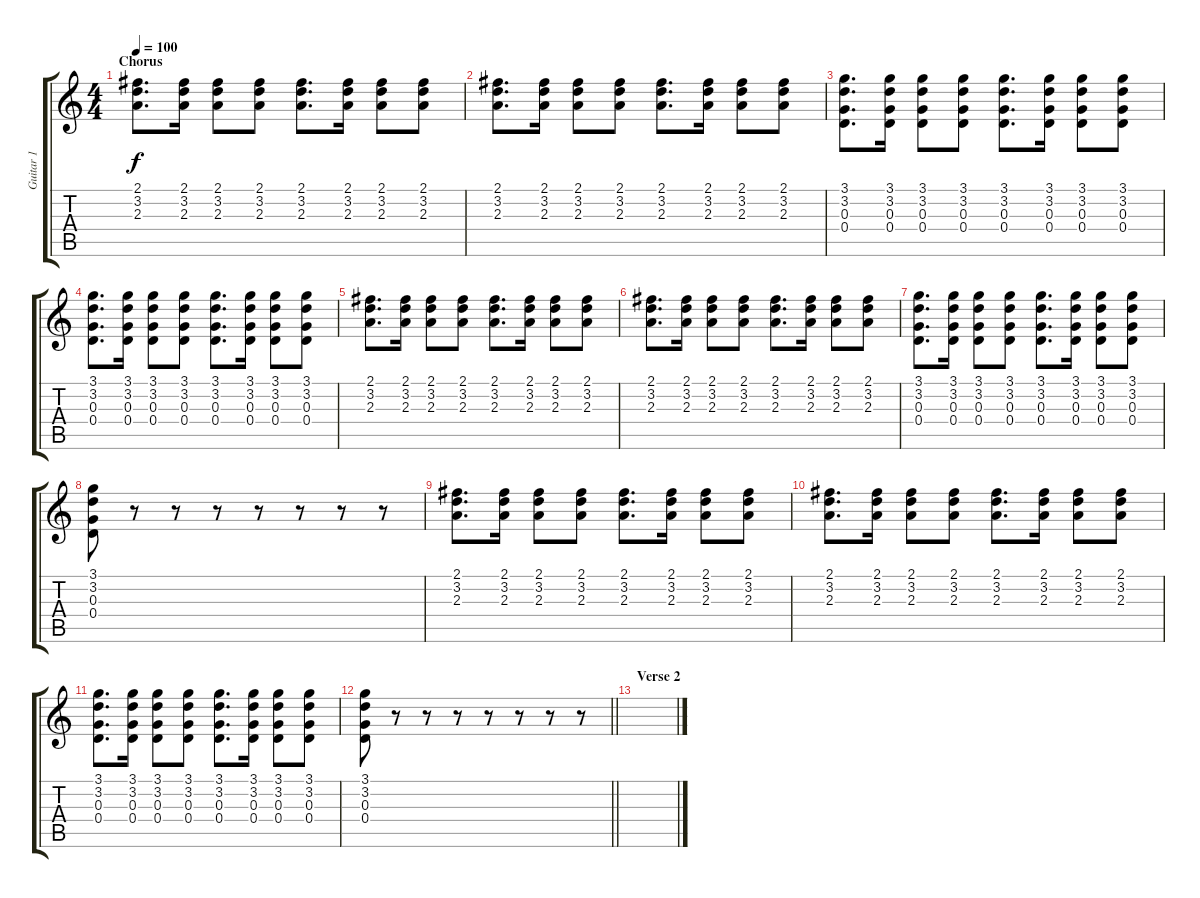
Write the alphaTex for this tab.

\track ("Guitar 1" "Guitar 1") {instrument distortionguitar}
\staff {score tabs}
\tuning (E4 B3 G3 D3 A2 E2) {hide}
\ts (4 4)
\section ("" "Chorus")
\tempo 100
\clef g2
\ks c
(2.1 3.2 2.3).8{d dy f} (2.1 3.2 2.3).16 (2.1 3.2 2.3).8 (2.1 3.2 2.3).8 (2.1 3.2 2.3).8{d} (2.1 3.2 2.3).16 (2.1 3.2 2.3).8 (2.1 3.2 2.3).8 |
(2.1 3.2 2.3).8{d} (2.1 3.2 2.3).16 (2.1 3.2 2.3).8 (2.1 3.2 2.3).8 (2.1 3.2 2.3).8{d} (2.1 3.2 2.3).16 (2.1 3.2 2.3).8 (2.1 3.2 2.3).8 |
(3.1 3.2 0.3 0.4).8{d} (3.1 3.2 0.3 0.4).16 (3.1 3.2 0.3 0.4).8 (3.1 3.2 0.3 0.4).8 (3.1 3.2 0.3 0.4).8{d} (3.1 3.2 0.3 0.4).16 (3.1 3.2 0.3 0.4).8 (3.1 3.2 0.3 0.4).8 |
(3.1 3.2 0.3 0.4).8{d} (3.1 3.2 0.3 0.4).16 (3.1 3.2 0.3 0.4).8 (3.1 3.2 0.3 0.4).8 (3.1 3.2 0.3 0.4).8{d} (3.1 3.2 0.3 0.4).16 (3.1 3.2 0.3 0.4).8 (3.1 3.2 0.3 0.4).8 |
(2.1 3.2 2.3).8{d} (2.1 3.2 2.3).16 (2.1 3.2 2.3).8 (2.1 3.2 2.3).8 (2.1 3.2 2.3).8{d} (2.1 3.2 2.3).16 (2.1 3.2 2.3).8 (2.1 3.2 2.3).8 |
(2.1 3.2 2.3).8{d} (2.1 3.2 2.3).16 (2.1 3.2 2.3).8 (2.1 3.2 2.3).8 (2.1 3.2 2.3).8{d} (2.1 3.2 2.3).16 (2.1 3.2 2.3).8 (2.1 3.2 2.3).8 |
(3.1 3.2 0.3 0.4).8{d} (3.1 3.2 0.3 0.4).16 (3.1 3.2 0.3 0.4).8 (3.1 3.2 0.3 0.4).8 (3.1 3.2 0.3 0.4).8{d} (3.1 3.2 0.3 0.4).16 (3.1 3.2 0.3 0.4).8 (3.1 3.2 0.3 0.4).8 |
(3.1 3.2 0.3 0.4).8 r.8 r.8 r.8 r.8 r.8 r.8 r.8 |
(2.1 3.2 2.3).8{d} (2.1 3.2 2.3).16 (2.1 3.2 2.3).8 (2.1 3.2 2.3).8 (2.1 3.2 2.3).8{d} (2.1 3.2 2.3).16 (2.1 3.2 2.3).8 (2.1 3.2 2.3).8 |
(2.1 3.2 2.3).8{d} (2.1 3.2 2.3).16 (2.1 3.2 2.3).8 (2.1 3.2 2.3).8 (2.1 3.2 2.3).8{d} (2.1 3.2 2.3).16 (2.1 3.2 2.3).8 (2.1 3.2 2.3).8 |
(3.1 3.2 0.3 0.4).8{d} (3.1 3.2 0.3 0.4).16 (3.1 3.2 0.3 0.4).8 (3.1 3.2 0.3 0.4).8 (3.1 3.2 0.3 0.4).8{d} (3.1 3.2 0.3 0.4).16 (3.1 3.2 0.3 0.4).8 (3.1 3.2 0.3 0.4).8 |
\barLineRight lightlight
(3.1 3.2 0.3 0.4).8 r.8 r.8 r.8 r.8 r.8 r.8 r.8 |
\section ("" "Verse 2")
